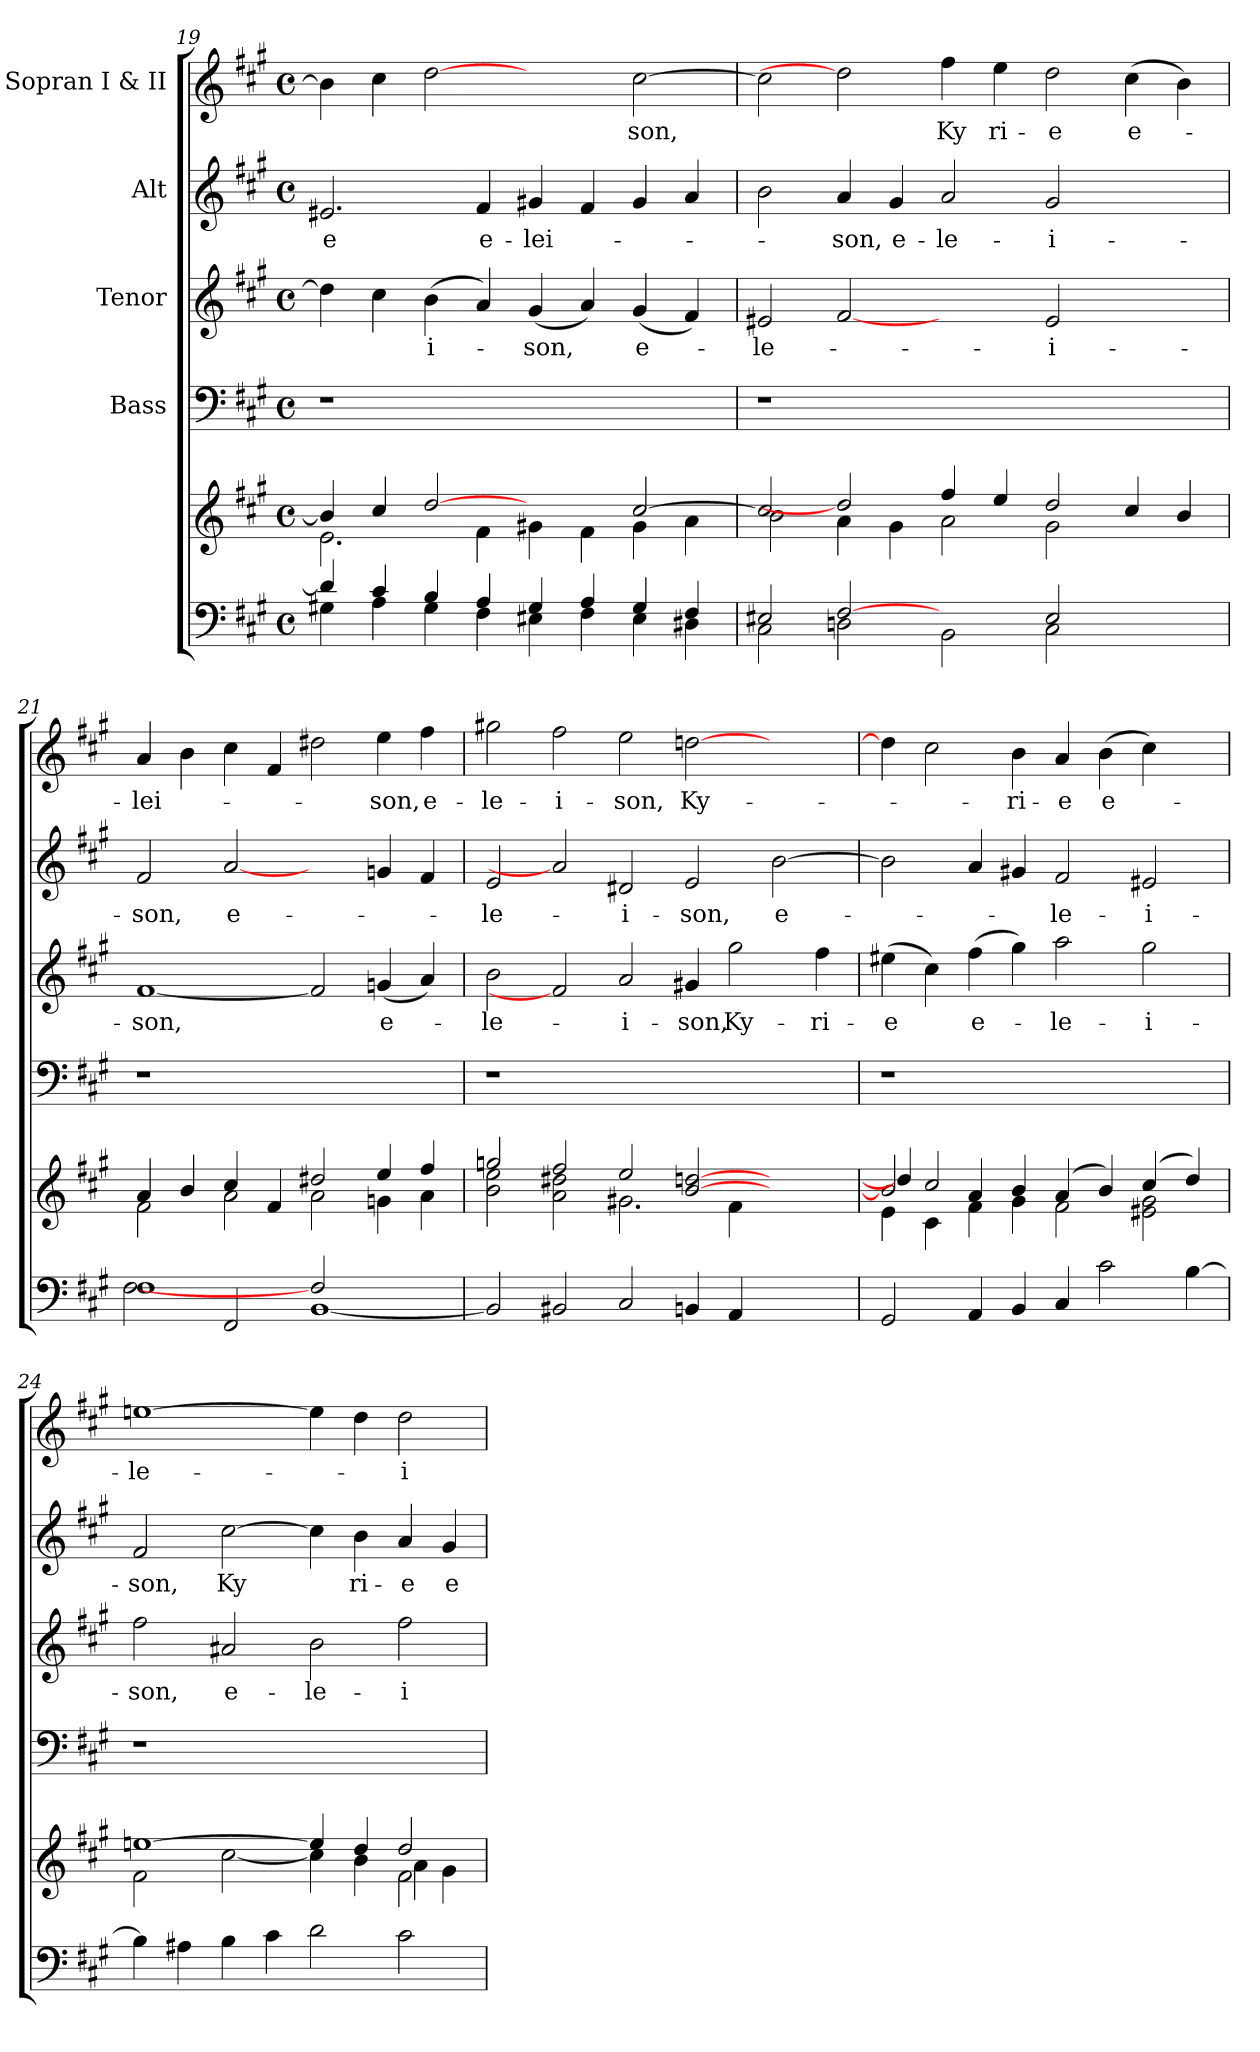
**kern	**kern	**kern	**kern	**text	**kern	**text	**kern	**text
*part5	*part5	*part4	*part3	*part3	*part2	*part2	*part1	*part1
*staff6	*staff5	*staff4	*staff3	*staff3	*staff2	*staff2	*staff1	*staff1
*	*	*I"Bass	*I"Tenor	*	*I"Alt	*	*I"Sopran  I & II	*
!!LO:PB:g=z
*clefF4	*clefG2	*clefF4	*clefG2	*	*clefG2	*	*clefG2	*
*k[f#c#g#]	*k[f#c#g#]	*k[f#c#g#]	*k[f#c#g#]	*	*k[f#c#g#]	*	*k[f#c#g#]	*
*f#:	*f#:	*f#:	*f#:	*	*f#:	*	*f#:	*
*M4/4	*M4/4	*M4/4	*M4/4	*	*M4/4	*	*M4/4	*
*met(c)	*met(c)	*met(c)	*met(c)	*	*met(c)	*	*met(c)	*
=19	=19	=19	=19	=19	=19	=19	=19	=19
*^	*^	*	*	*	*	*	*	*
!	!	!	!	!	!	!	!	!LO:LY:b	!	!
4d/]	4G#X\	4b/]	2.e\	1r	4dd\]	.	2.e#X/	-e	4b\]	.
4c#/	4A\	4cc#/	.	.	4cc#\	.	.	.	4cc#\	.
!	!	!	!	!	!	!LO:LY:b	!	!	!	!
4B/	4G#\	[2dd	.	.	(>4b\	-i-	.	.	[2dd	.
!	!	!	!	!	!	!	!	!LO:LY:b	!	!
4A/	4F#\	.	4f#\	.	4a/)	.	4f#/	e-	.	.
!	!	!	!	!	!	!LO:LY:b	!	!LO:LY:b	!	!
4G#/	4E#X\	2ryy	4g#X\	1ryy	(<4g#/	-son,	4g#X/	-lei-	2ryy	.
4A/	4F#\	.	4f#\	.	4a/)	.	4f#/	.	.	.
!	!	!	!	!	!	!LO:LY:b	!	!	!	!LO:LY:b
4G#/	4E#\	[>2cc#/	4g#\	.	(<4g#/	e-	4g#/	.	[2cc#\	-son,
4F#/	4D#X\	.	4a\	.	4f#/)	.	4a/	.	.	.
=20	=20	=20	=20	=20	=20	=20	=20	=20	=20	=20
!	!	!	!	!	!	!LO:LY:b	!	!	!	!
2E#X/	2C#\	2cc#/]	2b\	1r	2e#X/	-le-	2b\	.	2cc#\]	.
!	!	!	!	!	!	!	!	!LO:LY:b	!	!
[2F#	2Dn\	2dd]	4a\	.	[2f#	.	4a/	-son,	2dd]	.
!	!	!	!	!	!	!	!	!LO:LY:b	!	!
.	.	.	4g#\	.	.	.	4g#/	e-	.	.
!	!	!	!	!	!	!	!	!LO:LY:b	!	!LO:LY:b
2ryy	2BB\	4ff#/	2a\	1.ryy	2ryy	.	2a/	-le-	4ff#\	Ky
!	!	!	!	!	!	!	!	!	!	!LO:LY:b
.	.	4ee/	.	.	.	.	.	.	4ee\	ri-
!	!	!	!	!	!	!LO:LY:b	!	!LO:LY:b	!	!LO:LY:b
2E#/	2C#\	2dd/	2g#\	.	2e#/	-i-	2g#/	-i-	2dd\	-e
!	!	!	!	!	!	!	!	!	!	!LO:LY:b
2ryy	2ryy	4cc#/	2ryy	.	2ryy	.	2ryy	.	(>4cc#\	e-
.	.	4b/	.	.	.	.	.	.	4b\)	.
=21	=21	=21	=21	=21	=21	=21	=21	=21	=21	=21
!	!	!	!	!	!	!LO:LY:b	!	!LO:LY:b	!	!LO:LY:b
1F#	2F#\	4a/	2f#\	1r	[1f#	-son,	2f#/	-son,	4a/	-lei-
.	.	4b/	.	.	.	.	.	.	4b\	.
!	!	!	!	!	!	!	!	!LO:LY:b	!	!
.	2FF#/	4cc#/	2a\	.	.	.	[2a	e-	4cc#\	.
.	.	4f#/	.	.	.	.	.	.	4f#/	.
2F#]	[1BB	2dd#X/	2a\	1ryy	2f#]	.	2ryy	.	2dd#X\	.
!	!	!	!	!	!	!LO:LY:b	!	!	!	!LO:LY:b
2ryy	.	4ee/	4gn\	.	(<4gn/	e-	4gn/	.	4ee\	-son,
!	!	!	!	!	!	!	!	!	!	!LO:LY:b
.	.	4ff#/	4a\	.	4a/)	.	4f#/	.	4ff#\	e-
*v	*v	*	*	*	*	*	*	*	*	*
=22	=22	=22	=22	=22	=22	=22	=22	=22	=22
!	!	!	!	!	!LO:LY:b	!	!LO:LY:b	!	!LO:LY:b
2BB/]	2ggn/	2b\ 2ee\	1r	2b\	-le-	2e/	-le-	2gg#X\	-le-
!	!	!	!	!	!	!	!	!	!LO:LY:b
2BB#X/	2ff#/	2a\ 2dd#X\	.	2f#]	.	2a]	.	2ff#\	-i-
!	!	!	!	!	!LO:LY:b	!	!LO:LY:b	!	!LO:LY:b
2C#/	2ee/	2.g#X\	1.ryy	2a/	-i-	2d#X/	-i-	2ee\	-son,
!	!	!	!	!	!LO:LY:b	!	!LO:LY:b	!	!LO:LY:b
4BBn/	[>2b/ [>2ddn/	.	.	4g#X/	-son,	2e/	-son,	[2ddn\	Ky-
!	!	!	!	!	!LO:LY:b	!	!	!	!
4AA/	.	4f#\	.	2gg#\	Ky-	.	.	.	.
!	!	!	!	!	!	!	!LO:LY:b	!	!
2ryy	2ryy	2ryy	.	.	.	[2b\	e-	2ryy	.
!	!	!	!	!	!LO:LY:b	!	!	!	!
.	.	.	.	4ff#\	-ri-	.	.	.	.
!!LO:LB:g=z
=23	=23	=23	=23	=23	=23	=23	=23	=23	=23
*	*	*^	*	*	*	*	*	*	*
!	!	!	!	!	!	!LO:LY:b	!	!	!	!
2GG#/	2b/]	4e\	4dd/]	1r	(>4ee#X\	-e	2b\]	.	4dd\]	.
.	.	4c#\	2cc#/	.	4cc#\)	.	.	.	2cc#\	.
!	!	!	!	!	!	!LO:LY:b	!	!	!	!
4AA/	4a/	4f#\	.	.	(>4ff#\	e-	4a/	.	.	.
!	!	!	!	!	!	!	!	!	!	!LO:LY:b
4BB/	4b/	4g#\	1ryy	.	4gg#\)	.	4g#X/	.	4b\	-ri-
!	!	!	!	!	!	!LO:LY:b	!	!LO:LY:b	!	!LO:LY:b
4C#/	(4a/	2f#\	.	1ryy	2aa\	-le-	2f#/	-le-	4a/	-e
!	!	!	!	!	!	!	!	!	!	!LO:LY:b
2c#\	4b/)	.	.	.	.	.	.	.	(>4b\	e-
!	!	!	!	!	!	!LO:LY:b	!	!LO:LY:b	!	!
.	(4cc#/	2e#X\ 2g#\	.	.	2gg#\	-i-	2e#X/	-i-	4cc#\)	.
[4B\	4dd/)	.	4ryy	.	.	.	.	.	4ryy	.
=24	=24	=24	=24	=24	=24	=24	=24	=24	=24	=24
!	!	!	!	!	!	!LO:LY:b	!	!LO:LY:b	!	!LO:LY:b
4B\]	[>1een	2f#\	1.ryy	1r	2ff#\	-son,	2f#/	-son,	[1een	-le-
4A#X\	.	.	.	.	.	.	.	.	.	.
!	!	!	!	!	!	!LO:LY:b	!	!LO:LY:b	!	!
4B\	.	[<2cc#\	.	.	2a#X/	e-	[2cc#\	Ky	.	.
4c#\	.	.	.	.	.	.	.	.	.	.
!	!	!	!	!	!	!LO:LY:b	!	!	!	!
2d\	4ee/]	4cc#\]	.	1ryy	2b\	-le-	4cc#\]	.	4ee\]	.
!	!	!	!	!	!	!	!	!LO:LY:b	!	!
.	4dd/	4b\	.	.	.	.	4b\	ri-	4dd\	.
!	!	!	!	!	!	!LO:LY:b	!	!LO:LY:b	!	!LO:LY:b
2c#\	2dd/	2f#\	4a\	.	2ff#\	-i-	4a/	-e	2dd\	-i-
!	!	!	!	!	!	!	!	!LO:LY:b	!	!
.	.	.	4g#\	.	.	.	4g#/	e-	.	.
*	*v	*v	*v	*	*	*	*	*	*	*
=	=	=	=	=	=	=	=	=
*-	*-	*-	*-	*-	*-	*-	*-	*-
